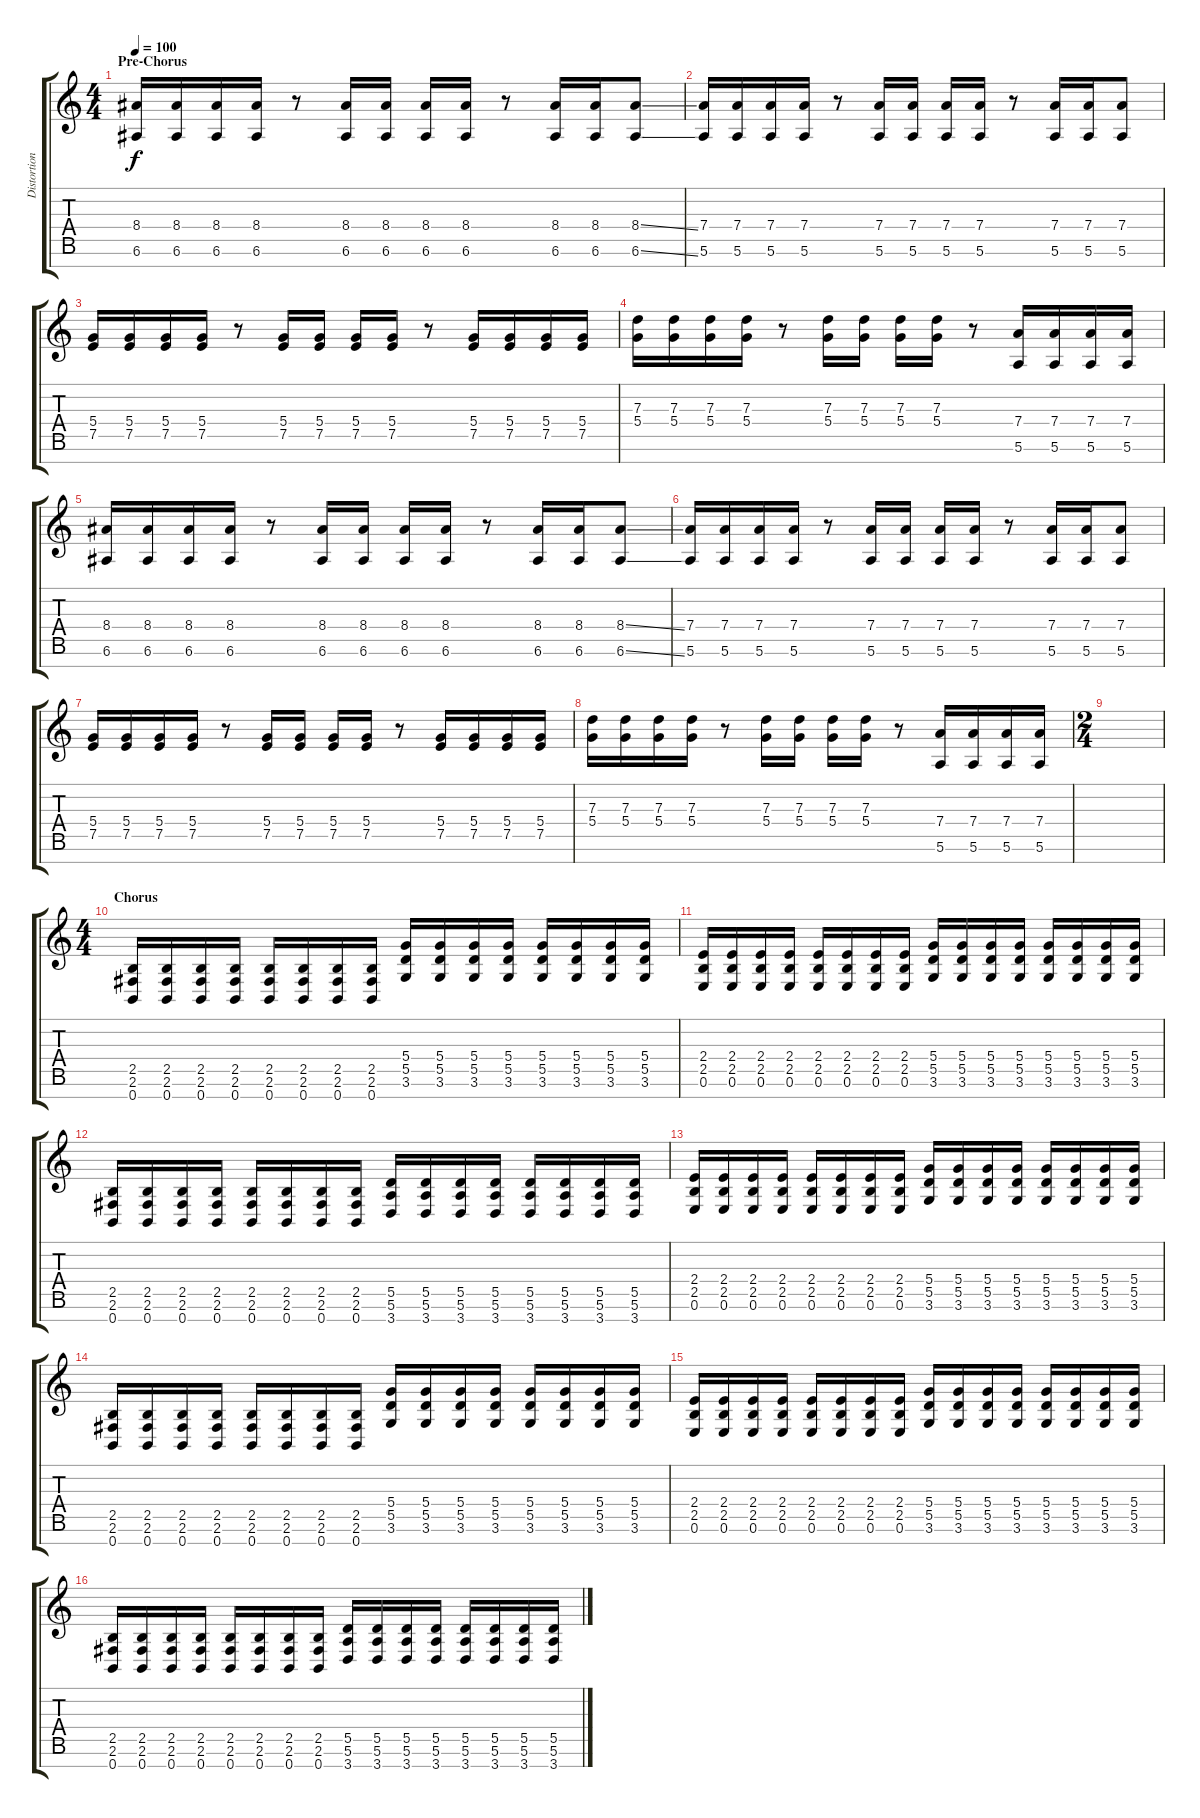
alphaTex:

\track ("Distortion Guitar 2" "Distortion") {instrument distortionguitar}
\staff {score tabs}
\tuning (E4 B3 G3 D3 A2 E2 B1) {hide}
\ts (4 4)
\section ("" "Pre-Chorus")
\tempo 100
\clef g2
\ks c
(8.4 6.6).16{dy f} (8.4 6.6).16 (8.4 6.6).16 (8.4 6.6).16 r.8 (8.4 6.6).16 (8.4 6.6).16 (8.4 6.6).16 (8.4 6.6).16 r.8 (8.4 6.6).16 (8.4 6.6).16 (8.4{ss} 6.6{ss}).8 |
(7.4 5.6).16 (7.4 5.6).16 (7.4 5.6).16 (7.4 5.6).16 r.8 (7.4 5.6).16 (7.4 5.6).16 (7.4 5.6).16 (7.4 5.6).16 r.8 (7.4 5.6).16 (7.4 5.6).16 (7.4 5.6).8 |
(5.4 7.5).16 (5.4 7.5).16 (5.4 7.5).16 (5.4 7.5).16 r.8 (5.4 7.5).16 (5.4 7.5).16 (5.4 7.5).16 (5.4 7.5).16 r.8 (5.4 7.5).16 (5.4 7.5).16 (5.4 7.5).16 (5.4 7.5).16 |
(7.3 5.4).16 (7.3 5.4).16 (7.3 5.4).16 (7.3 5.4).16 r.8 (7.3 5.4).16 (7.3 5.4).16 (7.3 5.4).16 (7.3 5.4).16 r.8 (7.4 5.6).16 (7.4 5.6).16 (7.4 5.6).16 (7.4 5.6).16 |
(8.4 6.6).16 (8.4 6.6).16 (8.4 6.6).16 (8.4 6.6).16 r.8 (8.4 6.6).16 (8.4 6.6).16 (8.4 6.6).16 (8.4 6.6).16 r.8 (8.4 6.6).16 (8.4 6.6).16 (8.4{ss} 6.6{ss}).8 |
(7.4 5.6).16 (7.4 5.6).16 (7.4 5.6).16 (7.4 5.6).16 r.8 (7.4 5.6).16 (7.4 5.6).16 (7.4 5.6).16 (7.4 5.6).16 r.8 (7.4 5.6).16 (7.4 5.6).16 (7.4 5.6).8 |
(5.4 7.5).16 (5.4 7.5).16 (5.4 7.5).16 (5.4 7.5).16 r.8 (5.4 7.5).16 (5.4 7.5).16 (5.4 7.5).16 (5.4 7.5).16 r.8 (5.4 7.5).16 (5.4 7.5).16 (5.4 7.5).16 (5.4 7.5).16 |
(7.3 5.4).16 (7.3 5.4).16 (7.3 5.4).16 (7.3 5.4).16 r.8 (7.3 5.4).16 (7.3 5.4).16 (7.3 5.4).16 (7.3 5.4).16 r.8 (7.4 5.6).16 (7.4 5.6).16 (7.4 5.6).16 (7.4 5.6).16 |
\ts (2 4)
|
\ts (4 4)
\section ("" "Chorus")
(2.5 2.6 0.7).16 (2.5 2.6 0.7).16 (2.5 2.6 0.7).16 (2.5 2.6 0.7).16 (2.5 2.6 0.7).16 (2.5 2.6 0.7).16 (2.5 2.6 0.7).16 (2.5 2.6 0.7).16 (5.4 5.5 3.6).16 (5.4 5.5 3.6).16 (5.4 5.5 3.6).16 (5.4 5.5 3.6).16 (5.4 5.5 3.6).16 (5.4 5.5 3.6).16 (5.4 5.5 3.6).16 (5.4 5.5 3.6).16 |
(2.4 2.5 0.6).16 (2.4 2.5 0.6).16 (2.4 2.5 0.6).16 (2.4 2.5 0.6).16 (2.4 2.5 0.6).16 (2.4 2.5 0.6).16 (2.4 2.5 0.6).16 (2.4 2.5 0.6).16 (5.4 5.5 3.6).16 (5.4 5.5 3.6).16 (5.4 5.5 3.6).16 (5.4 5.5 3.6).16 (5.4 5.5 3.6).16 (5.4 5.5 3.6).16 (5.4 5.5 3.6).16 (5.4 5.5 3.6).16 |
(2.5 2.6 0.7).16 (2.5 2.6 0.7).16 (2.5 2.6 0.7).16 (2.5 2.6 0.7).16 (2.5 2.6 0.7).16 (2.5 2.6 0.7).16 (2.5 2.6 0.7).16 (2.5 2.6 0.7).16 (5.5 5.6 3.7).16 (5.5 5.6 3.7).16 (5.5 5.6 3.7).16 (5.5 5.6 3.7).16 (5.5 5.6 3.7).16 (5.5 5.6 3.7).16 (5.5 5.6 3.7).16 (5.5 5.6 3.7).16 |
(2.4 2.5 0.6).16 (2.4 2.5 0.6).16 (2.4 2.5 0.6).16 (2.4 2.5 0.6).16 (2.4 2.5 0.6).16 (2.4 2.5 0.6).16 (2.4 2.5 0.6).16 (2.4 2.5 0.6).16 (5.4 5.5 3.6).16 (5.4 5.5 3.6).16 (5.4 5.5 3.6).16 (5.4 5.5 3.6).16 (5.4 5.5 3.6).16 (5.4 5.5 3.6).16 (5.4 5.5 3.6).16 (5.4 5.5 3.6).16 |
(2.5 2.6 0.7).16 (2.5 2.6 0.7).16 (2.5 2.6 0.7).16 (2.5 2.6 0.7).16 (2.5 2.6 0.7).16 (2.5 2.6 0.7).16 (2.5 2.6 0.7).16 (2.5 2.6 0.7).16 (5.4 5.5 3.6).16 (5.4 5.5 3.6).16 (5.4 5.5 3.6).16 (5.4 5.5 3.6).16 (5.4 5.5 3.6).16 (5.4 5.5 3.6).16 (5.4 5.5 3.6).16 (5.4 5.5 3.6).16 |
(2.4 2.5 0.6).16 (2.4 2.5 0.6).16 (2.4 2.5 0.6).16 (2.4 2.5 0.6).16 (2.4 2.5 0.6).16 (2.4 2.5 0.6).16 (2.4 2.5 0.6).16 (2.4 2.5 0.6).16 (5.4 5.5 3.6).16 (5.4 5.5 3.6).16 (5.4 5.5 3.6).16 (5.4 5.5 3.6).16 (5.4 5.5 3.6).16 (5.4 5.5 3.6).16 (5.4 5.5 3.6).16 (5.4 5.5 3.6).16 |
(2.5 2.6 0.7).16 (2.5 2.6 0.7).16 (2.5 2.6 0.7).16 (2.5 2.6 0.7).16 (2.5 2.6 0.7).16 (2.5 2.6 0.7).16 (2.5 2.6 0.7).16 (2.5 2.6 0.7).16 (5.5 5.6 3.7).16 (5.5 5.6 3.7).16 (5.5 5.6 3.7).16 (5.5 5.6 3.7).16 (5.5 5.6 3.7).16 (5.5 5.6 3.7).16 (5.5 5.6 3.7).16 (5.5 5.6 3.7).16
